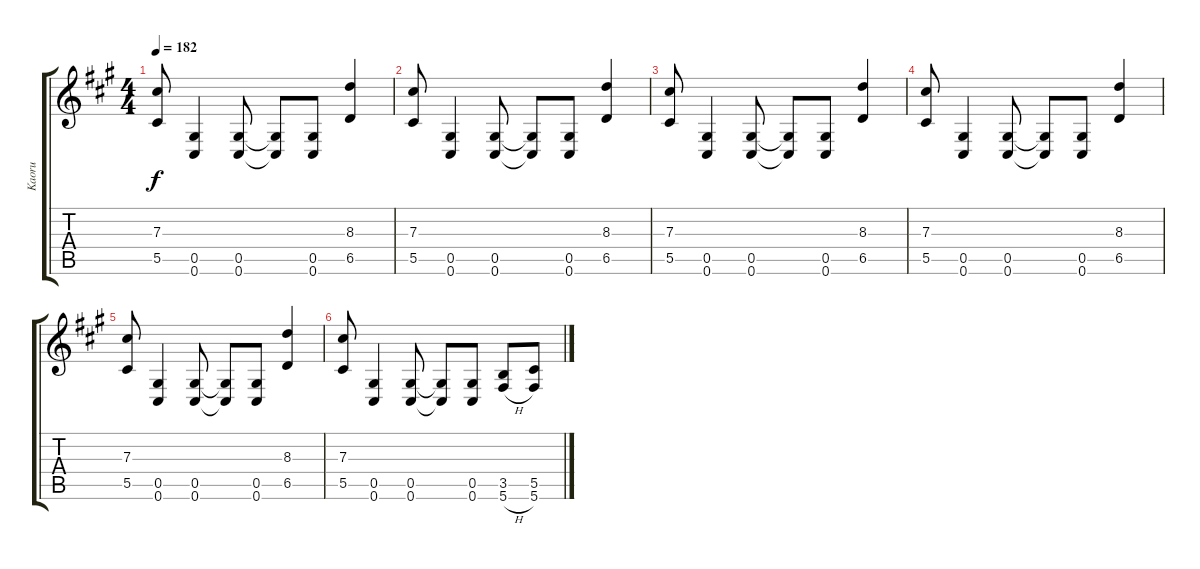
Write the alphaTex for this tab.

\track ("Kaoru" "Kaoru") {instrument overdrivenguitar}
\staff {score tabs}
\tuning (Eb4 Bb3 Gb3 Db3 Ab2 Db2) {hide}
\ts (4 4)
\tempo 182
\clef g2
\ks a
(7.3 5.5).8{dy f} (0.5 0.6).4 (0.5 0.6).8 (0.5{t} 0.6{t}).8 (0.5 0.6).8 (8.3 6.5).4 |
(7.3 5.5).8 (0.5 0.6).4 (0.5 0.6).8 (0.5{t} 0.6{t}).8 (0.5 0.6).8 (8.3 6.5).4 |
(7.3 5.5).8 (0.5 0.6).4 (0.5 0.6).8 (0.5{t} 0.6{t}).8 (0.5 0.6).8 (8.3 6.5).4 |
(7.3 5.5).8 (0.5 0.6).4 (0.5 0.6).8 (0.5{t} 0.6{t}).8 (0.5 0.6).8 (8.3 6.5).4 |
(7.3 5.5).8 (0.5 0.6).4 (0.5 0.6).8 (0.5{t} 0.6{t}).8 (0.5 0.6).8 (8.3 6.5).4 |
(7.3 5.5).8 (0.5 0.6).4 (0.5 0.6).8 (0.5{t} 0.6{t}).8 (0.5 0.6).8 (3.5 5.6{h}).8 (5.5 5.6).8
